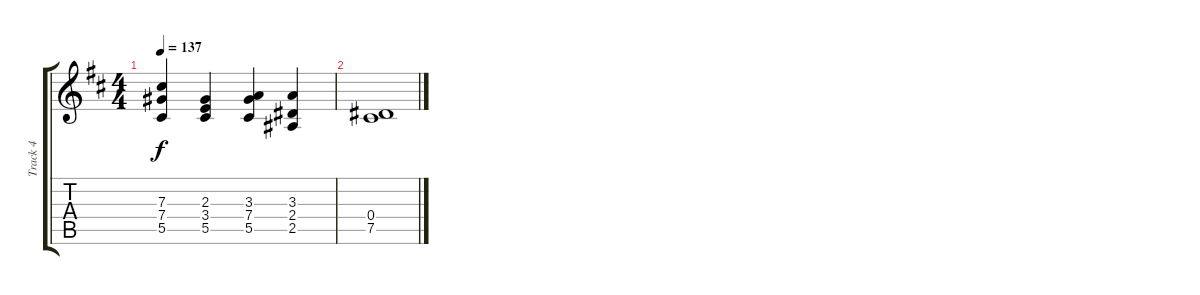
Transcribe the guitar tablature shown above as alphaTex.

\track ("Track 4" "Track 4") {instrument overdrivenguitar}
\staff {score tabs}
\tuning (Eb4 Bb3 Gb3 Db3 Ab2 Eb2) {hide}
\ts (4 4)
\tempo 137
\clef g2
\ks d
(7.3 7.4 5.5).4{dy f} (2.3 3.4 5.5).4 (3.3 7.4 5.5).4 (3.3 2.4 2.5).4 |
(0.4 7.5).1
